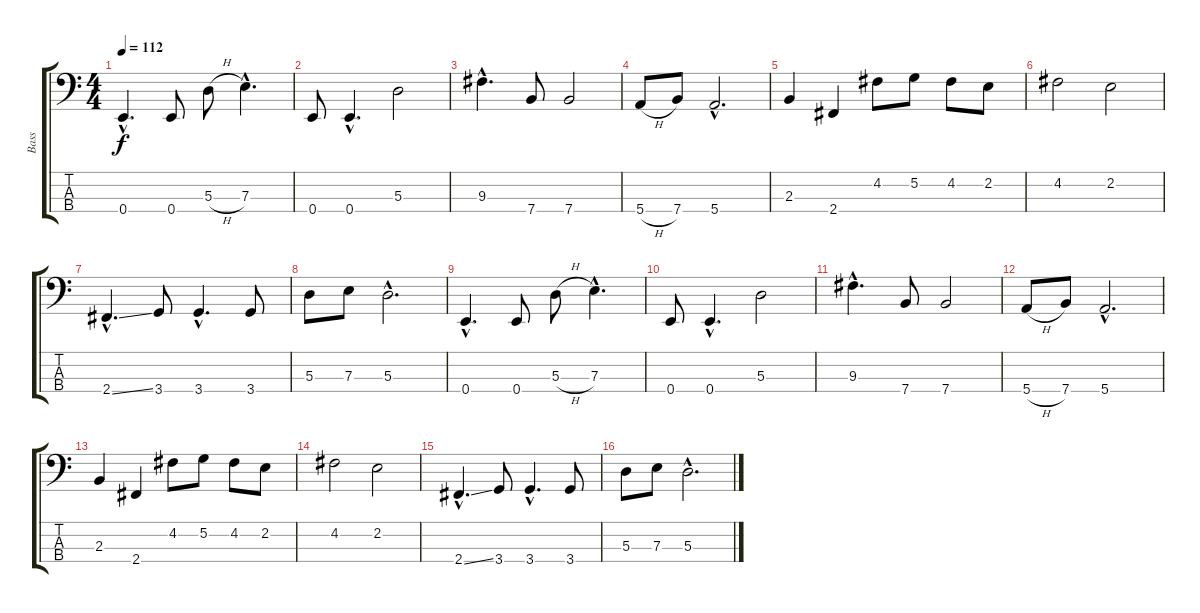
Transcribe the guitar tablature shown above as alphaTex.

\track ("Bass" "Bass") {instrument electricbassfinger}
\staff {score tabs}
\tuning (G2 D2 A1 E1) {hide}
\ts (4 4)
\tempo 112
\clef f4
\ks c
0.4{hac}.4{d dy f} 0.4.8 5.3{h}.8 7.3{hac}.4{d} |
0.4.8 0.4{hac}.4{d} 5.3.2 |
9.3{hac}.4{d} 7.4.8 7.4.2 |
5.4{h}.8 7.4.8 5.4{hac}.2{d} |
2.3.4 2.4.4 4.2.8 5.2.8 4.2.8 2.2.8 |
4.2.2 2.2.2 |
2.4{ss hac}.4{d} 3.4.8 3.4{hac}.4{d} 3.4.8 |
5.3.8 7.3.8 5.3{hac}.2{d} |
0.4{hac}.4{d} 0.4.8 5.3{h}.8 7.3{hac}.4{d} |
0.4.8 0.4{hac}.4{d} 5.3.2 |
9.3{hac}.4{d} 7.4.8 7.4.2 |
5.4{h}.8 7.4.8 5.4{hac}.2{d} |
2.3.4 2.4.4 4.2.8 5.2.8 4.2.8 2.2.8 |
4.2.2 2.2.2 |
2.4{ss hac}.4{d} 3.4.8 3.4{hac}.4{d} 3.4.8 |
5.3.8 7.3.8 5.3{hac}.2{d}
